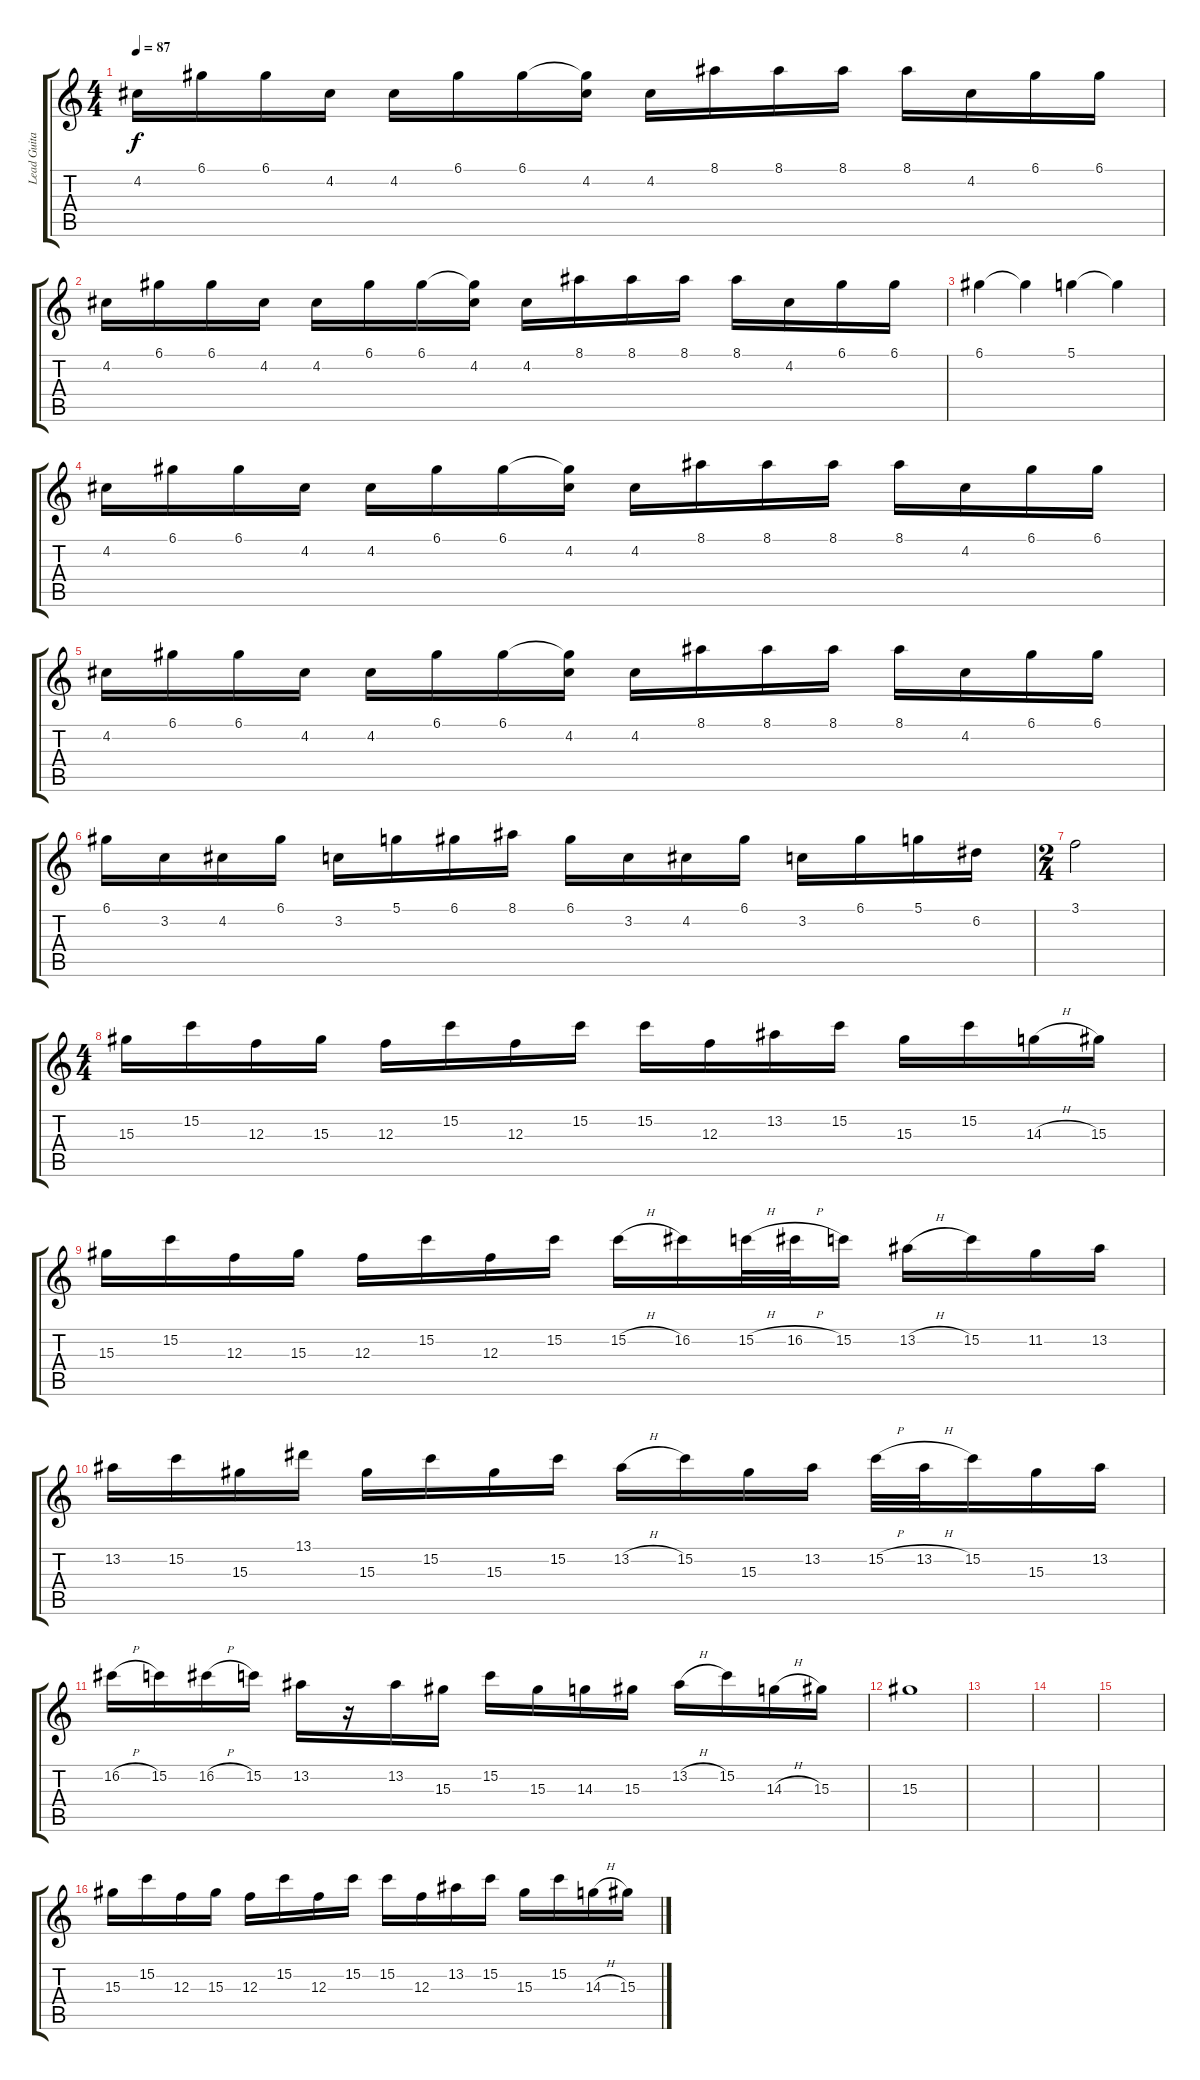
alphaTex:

\track ("Lead Guitar" "Lead Guita") {instrument distortionguitar}
\staff {score tabs}
\tuning (D4 A3 F3 C3 G2 C2) {hide}
\ts (4 4)
\tempo 87
\clef g2
\ks c
4.2.16{dy f volume 14} 6.1.16 6.1.16 4.2.16 4.2.16 6.1.16 6.1.16 (6.1{t} 4.2).16 4.2.16 8.1.16 8.1.16 8.1.16 8.1.16 4.2.16 6.1.16 6.1.16 |
4.2.16{volume 14} 6.1.16 6.1.16 4.2.16 4.2.16 6.1.16 6.1.16 (6.1{t} 4.2).16 4.2.16 8.1.16 8.1.16 8.1.16 8.1.16 4.2.16 6.1.16 6.1.16 |
6.1.4 6.1{t}.4 5.1.4 5.1{t}.4 |
4.2.16{volume 14} 6.1.16 6.1.16 4.2.16 4.2.16 6.1.16 6.1.16 (6.1{t} 4.2).16 4.2.16 8.1.16 8.1.16 8.1.16 8.1.16 4.2.16 6.1.16 6.1.16 |
4.2.16{volume 14} 6.1.16 6.1.16 4.2.16 4.2.16 6.1.16 6.1.16 (6.1{t} 4.2).16 4.2.16 8.1.16 8.1.16 8.1.16 8.1.16 4.2.16 6.1.16 6.1.16 |
6.1.16 3.2.16 4.2.16 6.1.16 3.2.16 5.1.16 6.1.16 8.1.16 6.1.16 3.2.16 4.2.16 6.1.16 3.2.16 6.1.16 5.1.16 6.2.16 |
\ts (2 4)
3.1.2 |
\ts (4 4)
15.3.16 15.2.16 12.3.16 15.3.16 12.3.16 15.2.16 12.3.16 15.2.16 15.2.16 12.3.16 13.2.16 15.2.16 15.3.16 15.2.16 14.3{h}.16 15.3.16 |
15.3.16 15.2.16 12.3.16 15.3.16 12.3.16 15.2.16 12.3.16 15.2.16 15.2{h}.16 16.2.16 15.2{h}.32 16.2{h}.32 15.2.16 13.2{h}.16 15.2.16 11.2.16 13.2.16 |
13.2.16 15.2.16 15.3.16 13.1.16 15.3.16 15.2.16 15.3.16 15.2.16 13.2{h}.16 15.2.16 15.3.16 13.2.16 15.2{h}.32 13.2{h}.32 15.2.16 15.3.16 13.2.16 |
16.2{h}.16 15.2.16 16.2{h}.16 15.2.16 13.2.16 r.16 13.2.16 15.3.16 15.2.16 15.3.16 14.3.16 15.3.16 13.2{h}.16 15.2.16 14.3{h}.16 15.3.16 |
15.3.1 |
|
|
|
15.3.16 15.2.16 12.3.16 15.3.16 12.3.16 15.2.16 12.3.16 15.2.16 15.2.16 12.3.16 13.2.16 15.2.16 15.3.16 15.2.16 14.3{h}.16 15.3.16
